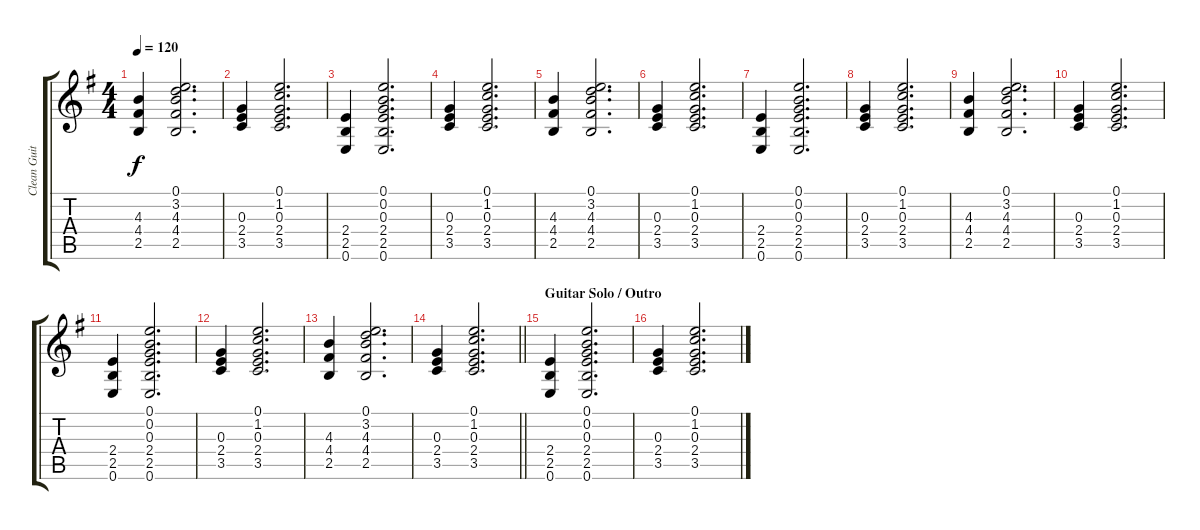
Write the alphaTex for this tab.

\track ("Clean Guitar" "Clean Guit") {instrument electricguitarjazz}
\staff {score tabs}
\tuning (E4 B3 G3 D3 A2 E2) {hide}
\ts (4 4)
\tempo 120
\clef g2
\ks g
(4.3 4.4 2.5).4{dy f} (0.1 3.2 4.3 4.4 2.5).2{d} |
(0.3 2.4 3.5).4 (0.1 1.2 0.3 2.4 3.5).2{d} |
(2.4 2.5 0.6).4 (0.1 0.2 0.3 2.4 2.5 0.6).2{d} |
(0.3 2.4 3.5).4 (0.1 1.2 0.3 2.4 3.5).2{d} |
(4.3 4.4 2.5).4 (0.1 3.2 4.3 4.4 2.5).2{d} |
(0.3 2.4 3.5).4 (0.1 1.2 0.3 2.4 3.5).2{d} |
(2.4 2.5 0.6).4 (0.1 0.2 0.3 2.4 2.5 0.6).2{d} |
(0.3 2.4 3.5).4 (0.1 1.2 0.3 2.4 3.5).2{d} |
(4.3 4.4 2.5).4 (0.1 3.2 4.3 4.4 2.5).2{d} |
(0.3 2.4 3.5).4 (0.1 1.2 0.3 2.4 3.5).2{d} |
(2.4 2.5 0.6).4 (0.1 0.2 0.3 2.4 2.5 0.6).2{d} |
(0.3 2.4 3.5).4 (0.1 1.2 0.3 2.4 3.5).2{d} |
(4.3 4.4 2.5).4 (0.1 3.2 4.3 4.4 2.5).2{d} |
\barLineRight lightlight
(0.3 2.4 3.5).4 (0.1 1.2 0.3 2.4 3.5).2{d} |
\section ("" "Guitar Solo / Outro")
(2.4 2.5 0.6).4 (0.1 0.2 0.3 2.4 2.5 0.6).2{d} |
(0.3 2.4 3.5).4 (0.1 1.2 0.3 2.4 3.5).2{d}
